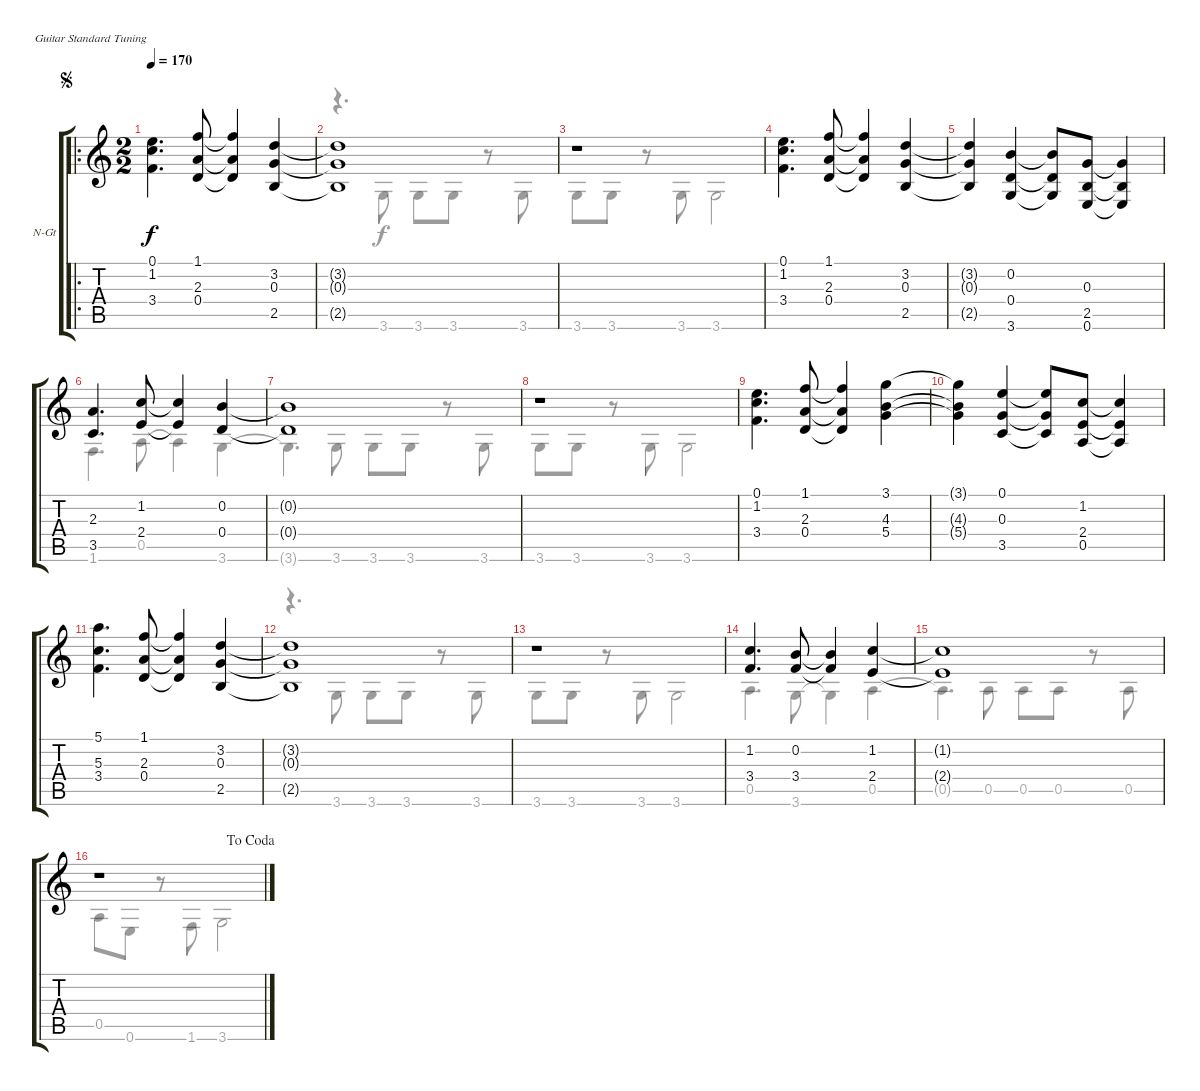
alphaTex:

\bracketExtendMode groupsimilarinstruments
\firstSystemTrackNameOrientation horizontal
\otherSystemsTrackNameOrientation horizontal
\track ("Untitled" "N-Gt") {instrument acousticguitarnylon}
\staff {score tabs}
\tuning (E4 B3 G3 D3 A2 E2)
\voice
\ro
\ts (2 2)
\beaming (8 2 2 2 2)
\jump segno
\tempo 170
\clef g2
\ks c
(0.1 1.2 3.4).4{d dy f instrument acousticguitarnylon} (1.1 2.3 0.4).8 (1.1{t} 2.3{t} 0.4{t}).4 (3.2 0.3 2.5).4 |
(3.2{t} 0.3{t} 2.5{t}).1 |
r.1 |
(0.1 1.2 3.4).4{d} (1.1 2.3 0.4).8 (1.1{t} 2.3{t} 0.4{t}).4 (3.2 0.3 2.5).4 |
(3.2{t} 0.3{t} 2.5{t}).4 (0.2 0.4 3.6).4 (0.2{t} 0.4{t} 3.6{t}).8 (0.3 2.5 0.6).8 (0.3{t} 2.5{t} 0.6{t}).4 |
(2.3 3.5).4{d} (1.2 2.4).8 (1.2{t} 2.4{t}).4 (0.2 0.4).4 |
(0.2{t} 0.4{t}).1 |
r.1 |
(0.1 1.2 3.4).4{d} (1.1 2.3 0.4).8 (1.1{t} 2.3{t} 0.4{t}).4 (3.1 4.3 5.4).4 |
(3.1{t} 4.3{t} 5.4{t}).4 (0.1 0.3 3.5).4 (0.1{t} 0.3{t} 3.5{t}).8 (1.2 2.4 0.5).8 (1.2{t} 2.4{t} 0.5{t}).4 |
(5.1 5.3 3.4).4{d} (1.1 2.3 0.4).8 (1.1{t} 2.3{t} 0.4{t}).4 (3.2 0.3 2.5).4 |
(3.2{t} 0.3{t} 2.5{t}).1 |
r.1 |
(1.2 3.4).4{d} (0.2 3.4).8 (0.2{t} 3.4{t}).4 (1.2 2.4).4 |
(1.2{t} 2.4{t}).1 |
\jump dacoda
r.1
\voice
\clef g2
\ottava regular
\simile none
\ks c
|
r.4{d} 3.6.8 3.6.8 3.6.8 r.8 3.6.8 |
3.6.8 3.6.8 r.8 3.6.8 3.6.2 |
|
|
1.6.4{d} 0.5.8 0.5{t}.4 3.6.4 |
3.6{t}.4{d} 3.6.8 3.6.8 3.6.8 r.8 3.6.8 |
3.6.8 3.6.8 r.8 3.6.8 3.6.2 |
|
|
|
r.4{d} 3.6.8 3.6.8 3.6.8 r.8 3.6.8 |
3.6.8 3.6.8 r.8 3.6.8 3.6.2 |
0.5.4{d} 3.6.8 3.6{t}.4 0.5.4 |
0.5{t}.4{d} 0.5.8 0.5.8 0.5.8 r.8 0.5.8 |
0.5.8 0.6.8 r.8 1.6.8 3.6.2
